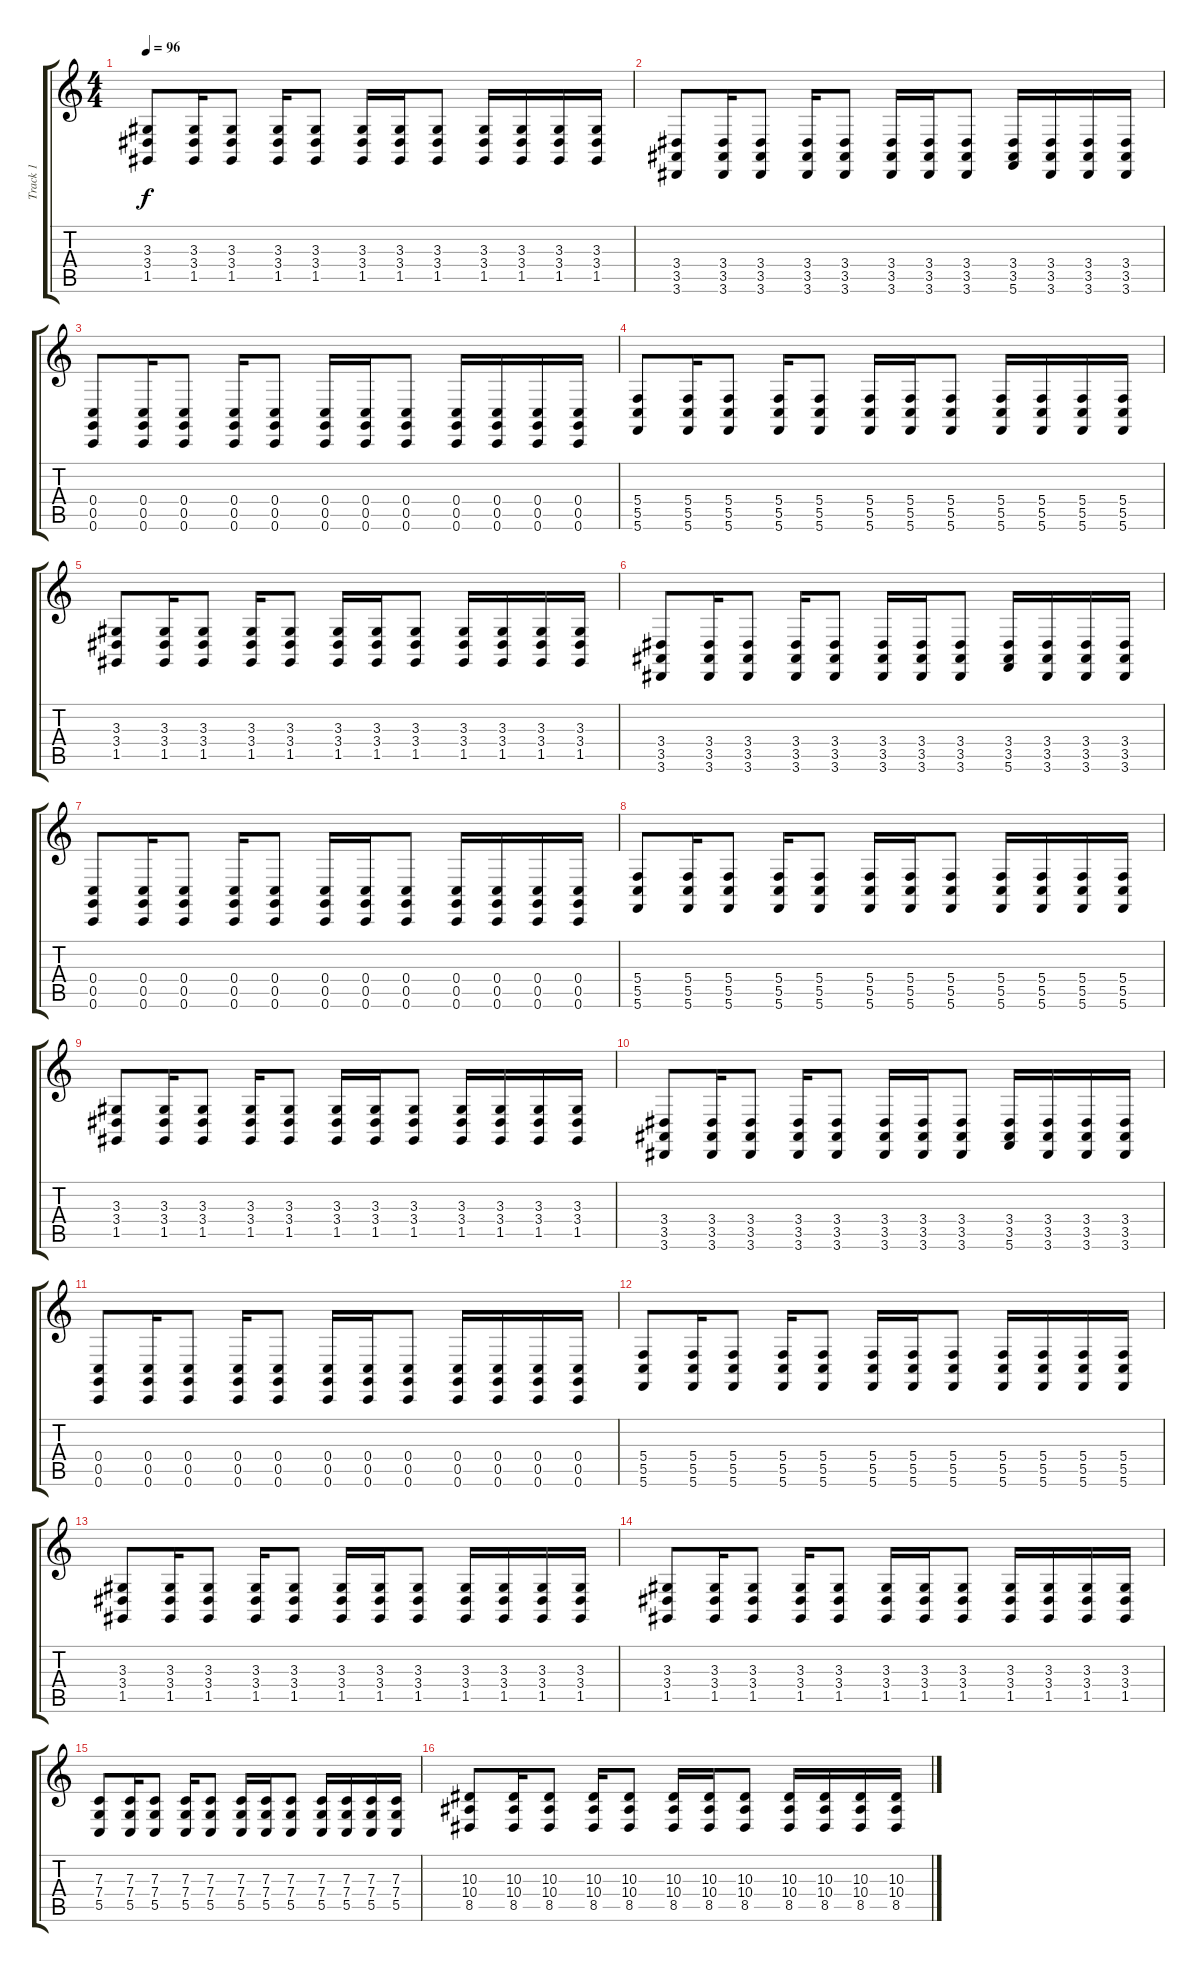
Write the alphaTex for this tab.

\track ("Track 1" "Track 1") {instrument violin}
\staff {score tabs}
\tuning (D4 A3 F3 C3 G2 C2) {hide}
\ts (4 4)
\tempo 96
\clef g2
\ks c
(3.3 3.4 1.5).8{dy f} (3.3 3.4 1.5).16 (3.3 3.4 1.5).8 (3.3 3.4 1.5).16 (3.3 3.4 1.5).8 (3.3 3.4 1.5).16 (3.3 3.4 1.5).16 (3.3 3.4 1.5).8 (3.3 3.4 1.5).16 (3.3 3.4 1.5).16 (3.3 3.4 1.5).16 (3.3 3.4 1.5).16 |
(3.4 3.5 3.6).8 (3.4 3.5 3.6).16 (3.4 3.5 3.6).8 (3.4 3.5 3.6).16 (3.4 3.5 3.6).8 (3.4 3.5 3.6).16 (3.4 3.5 3.6).16 (3.4 3.5 3.6).8 (3.4 3.5 5.6).16 (3.4 3.5 3.6).16 (3.4 3.5 3.6).16 (3.4 3.5 3.6).16 |
(0.4 0.5 0.6).8 (0.4 0.5 0.6).16 (0.4 0.5 0.6).8 (0.4 0.5 0.6).16 (0.4 0.5 0.6).8 (0.4 0.5 0.6).16 (0.4 0.5 0.6).16 (0.4 0.5 0.6).8 (0.4 0.5 0.6).16 (0.4 0.5 0.6).16 (0.4 0.5 0.6).16 (0.4 0.5 0.6).16 |
(5.4 5.5 5.6).8 (5.4 5.5 5.6).16 (5.4 5.5 5.6).8 (5.4 5.5 5.6).16 (5.4 5.5 5.6).8 (5.4 5.5 5.6).16 (5.4 5.5 5.6).16 (5.4 5.5 5.6).8 (5.4 5.5 5.6).16 (5.4 5.5 5.6).16 (5.4 5.5 5.6).16 (5.4 5.5 5.6).16 |
(3.3 3.4 1.5).8 (3.3 3.4 1.5).16 (3.3 3.4 1.5).8 (3.3 3.4 1.5).16 (3.3 3.4 1.5).8 (3.3 3.4 1.5).16 (3.3 3.4 1.5).16 (3.3 3.4 1.5).8 (3.3 3.4 1.5).16 (3.3 3.4 1.5).16 (3.3 3.4 1.5).16 (3.3 3.4 1.5).16 |
(3.4 3.5 3.6).8 (3.4 3.5 3.6).16 (3.4 3.5 3.6).8 (3.4 3.5 3.6).16 (3.4 3.5 3.6).8 (3.4 3.5 3.6).16 (3.4 3.5 3.6).16 (3.4 3.5 3.6).8 (3.4 3.5 5.6).16 (3.4 3.5 3.6).16 (3.4 3.5 3.6).16 (3.4 3.5 3.6).16 |
(0.4 0.5 0.6).8 (0.4 0.5 0.6).16 (0.4 0.5 0.6).8 (0.4 0.5 0.6).16 (0.4 0.5 0.6).8 (0.4 0.5 0.6).16 (0.4 0.5 0.6).16 (0.4 0.5 0.6).8 (0.4 0.5 0.6).16 (0.4 0.5 0.6).16 (0.4 0.5 0.6).16 (0.4 0.5 0.6).16 |
(5.4 5.5 5.6).8 (5.4 5.5 5.6).16 (5.4 5.5 5.6).8 (5.4 5.5 5.6).16 (5.4 5.5 5.6).8 (5.4 5.5 5.6).16 (5.4 5.5 5.6).16 (5.4 5.5 5.6).8 (5.4 5.5 5.6).16 (5.4 5.5 5.6).16 (5.4 5.5 5.6).16 (5.4 5.5 5.6).16 |
(3.3 3.4 1.5).8 (3.3 3.4 1.5).16 (3.3 3.4 1.5).8 (3.3 3.4 1.5).16 (3.3 3.4 1.5).8 (3.3 3.4 1.5).16 (3.3 3.4 1.5).16 (3.3 3.4 1.5).8 (3.3 3.4 1.5).16 (3.3 3.4 1.5).16 (3.3 3.4 1.5).16 (3.3 3.4 1.5).16 |
(3.4 3.5 3.6).8 (3.4 3.5 3.6).16 (3.4 3.5 3.6).8 (3.4 3.5 3.6).16 (3.4 3.5 3.6).8 (3.4 3.5 3.6).16 (3.4 3.5 3.6).16 (3.4 3.5 3.6).8 (3.4 3.5 5.6).16 (3.4 3.5 3.6).16 (3.4 3.5 3.6).16 (3.4 3.5 3.6).16 |
(0.4 0.5 0.6).8 (0.4 0.5 0.6).16 (0.4 0.5 0.6).8 (0.4 0.5 0.6).16 (0.4 0.5 0.6).8 (0.4 0.5 0.6).16 (0.4 0.5 0.6).16 (0.4 0.5 0.6).8 (0.4 0.5 0.6).16 (0.4 0.5 0.6).16 (0.4 0.5 0.6).16 (0.4 0.5 0.6).16 |
(5.4 5.5 5.6).8 (5.4 5.5 5.6).16 (5.4 5.5 5.6).8 (5.4 5.5 5.6).16 (5.4 5.5 5.6).8 (5.4 5.5 5.6).16 (5.4 5.5 5.6).16 (5.4 5.5 5.6).8 (5.4 5.5 5.6).16 (5.4 5.5 5.6).16 (5.4 5.5 5.6).16 (5.4 5.5 5.6).16 |
(3.3 3.4 1.5).8 (3.3 3.4 1.5).16 (3.3 3.4 1.5).8 (3.3 3.4 1.5).16 (3.3 3.4 1.5).8 (3.3 3.4 1.5).16 (3.3 3.4 1.5).16 (3.3 3.4 1.5).8 (3.3 3.4 1.5).16 (3.3 3.4 1.5).16 (3.3 3.4 1.5).16 (3.3 3.4 1.5).16 |
(3.3 3.4 1.5).8 (3.3 3.4 1.5).16 (3.3 3.4 1.5).8 (3.3 3.4 1.5).16 (3.3 3.4 1.5).8 (3.3 3.4 1.5).16 (3.3 3.4 1.5).16 (3.3 3.4 1.5).8 (3.3 3.4 1.5).16 (3.3 3.4 1.5).16 (3.3 3.4 1.5).16 (3.3 3.4 1.5).16 |
(7.3 7.4 5.5).8 (7.3 7.4 5.5).16 (7.3 7.4 5.5).8 (7.3 7.4 5.5).16 (7.3 7.4 5.5).8 (7.3 7.4 5.5).16 (7.3 7.4 5.5).16 (7.3 7.4 5.5).8 (7.3 7.4 5.5).16 (7.3 7.4 5.5).16 (7.3 7.4 5.5).16 (7.3 7.4 5.5).16 |
(10.3 10.4 8.5).8 (10.3 10.4 8.5).16 (10.3 10.4 8.5).8 (10.3 10.4 8.5).16 (10.3 10.4 8.5).8 (10.3 10.4 8.5).16 (10.3 10.4 8.5).16 (10.3 10.4 8.5).8 (10.3 10.4 8.5).16 (10.3 10.4 8.5).16 (10.3 10.4 8.5).16 (10.3 10.4 8.5).16
